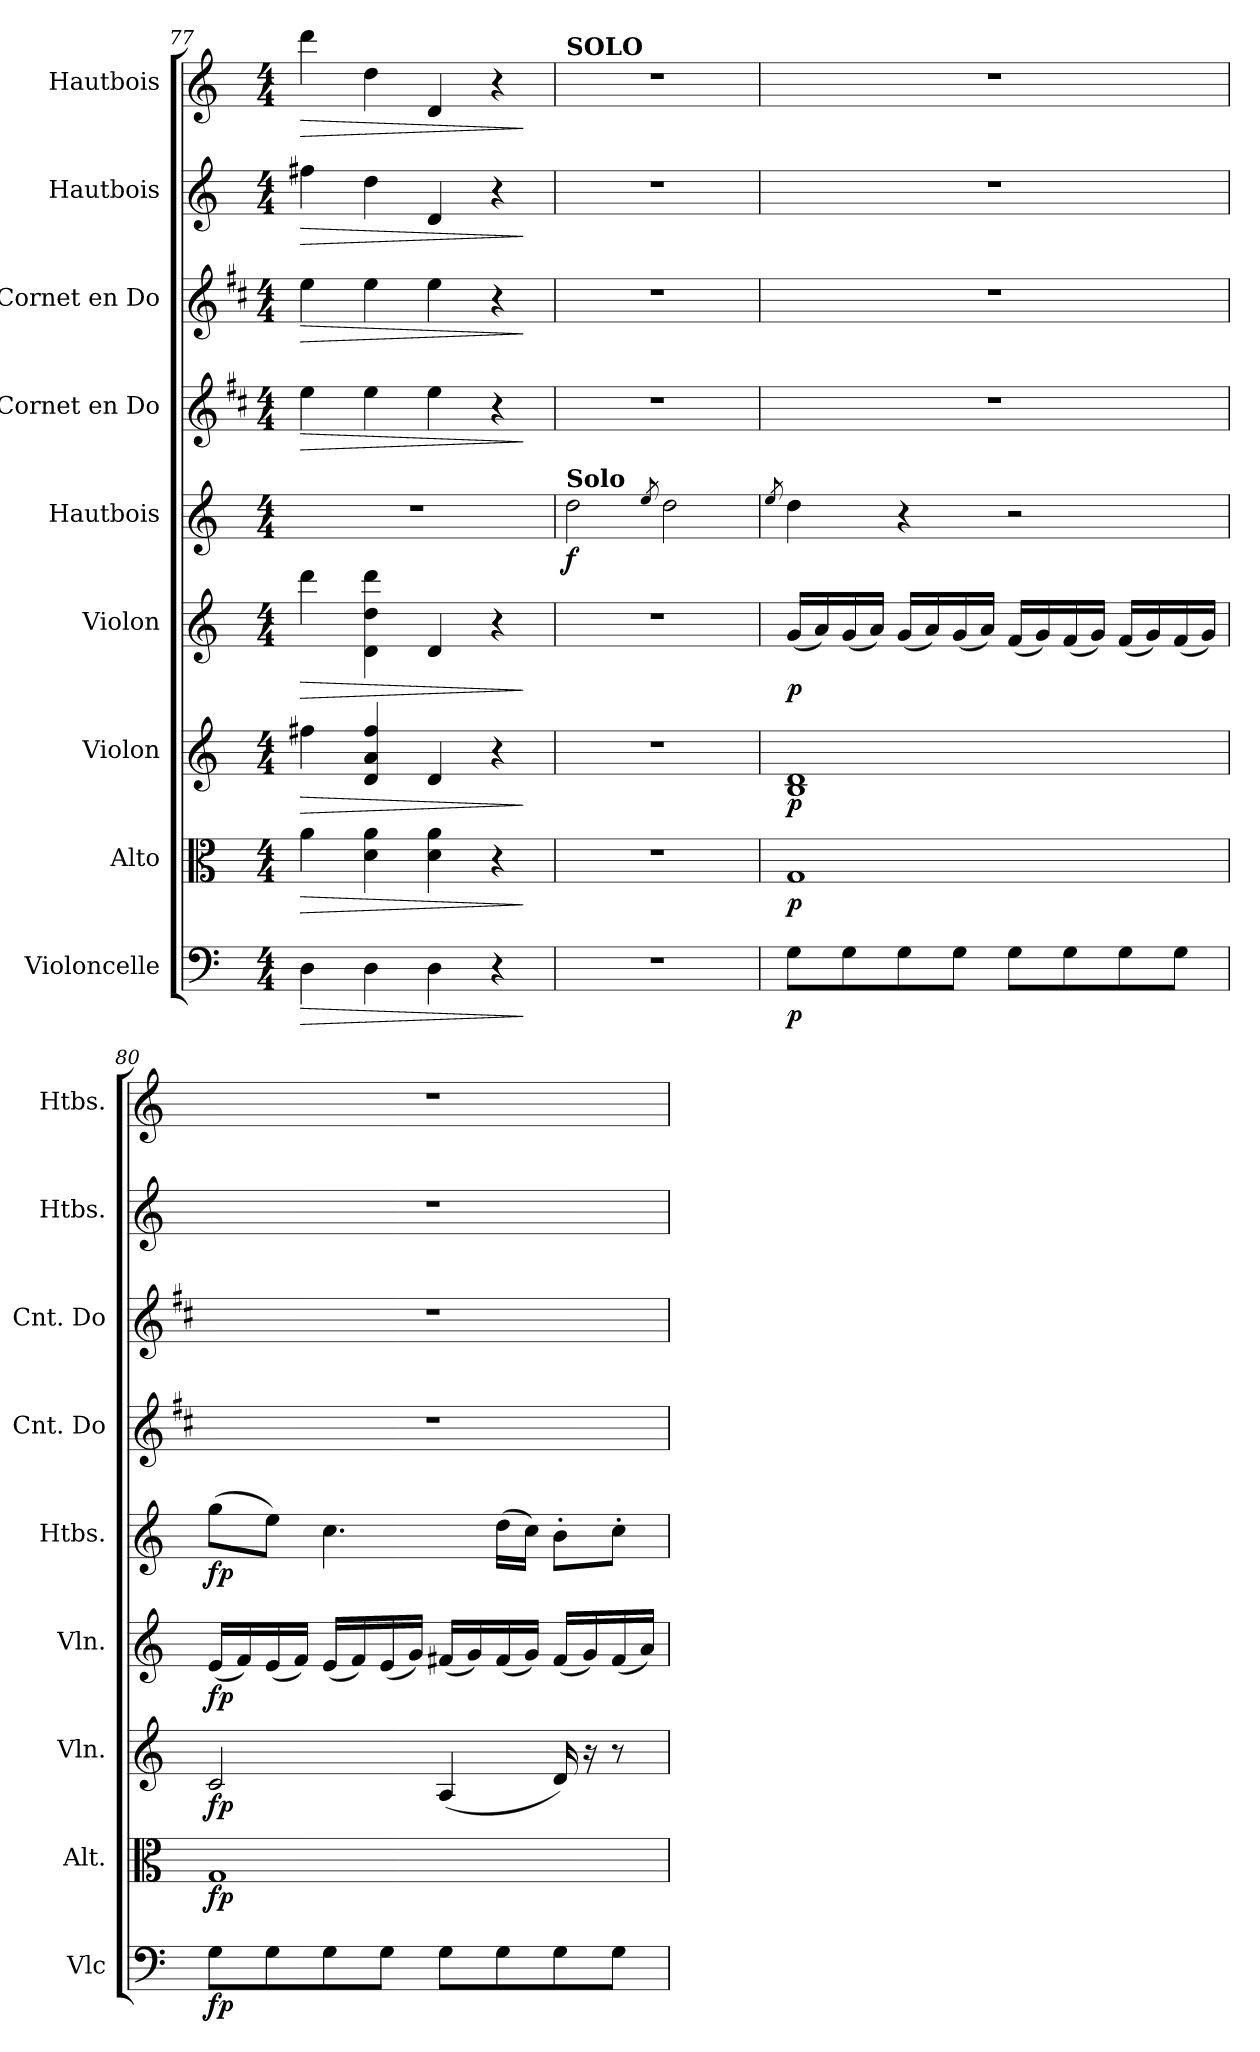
**kern	**dynam	**kern	**dynam	**kern	**dynam	**kern	**dynam	**kern	**dynam	**kern	**dynam	**kern	**dynam	**kern	**dynam	**kern	**dynam
*part9	*part9	*part8	*part8	*part7	*part7	*part6	*part6	*part5	*part5	*part4	*part4	*part3	*part3	*part2	*part2	*part1	*part1
*staff9	*staff9	*staff8	*staff8	*staff7	*staff7	*staff6	*staff6	*staff5	*staff5	*staff4	*staff4	*staff3	*staff3	*staff2	*staff2	*staff1	*staff1
*I"Violoncelle	*	*I"Alto	*	*I"Violon	*	*I"Violon	*	*I"Hautbois	*	*I"Cornet en Do	*	*I"Cornet en Do	*	*I"Hautbois	*	*I"Hautbois	*
*I'Vlc	*	*I'Alt.	*	*I'Vln.	*	*I'Vln.	*	*I'Htbs.	*	*I'Cnt. Do	*	*I'Cnt. Do	*	*I'Htbs.	*	*I'Htbs.	*
*clefF4	*	*clefC3	*	*clefG2	*	*clefG2	*	*clefG2	*	*clefG2	*	*clefG2	*	*clefG2	*	*clefG2	*
*	*	*	*	*	*	*	*	*	*	*ITrd1c2	*	*ITrd1c2	*	*	*	*	*
*k[]	*	*k[]	*	*k[]	*	*k[]	*	*k[]	*	*k[]	*	*k[]	*	*k[]	*	*k[]	*
*M4/4	*	*M4/4	*	*M4/4	*	*M4/4	*	*M4/4	*	*M4/4	*	*M4/4	*	*M4/4	*	*M4/4	*
=77	=77	=77	=77	=77	=77	=77	=77	=77	=77	=77	=77	=77	=77	=77	=77	=77	=77
!	!LO:HP:b	!	!LO:HP:b	!	!LO:HP:b	!	!LO:HP:b	!	!	!	!LO:HP:b	!	!LO:HP:b	!	!LO:HP:b	!	!LO:HP:b
4D\	>	4a\	>	4ff#X\	>	4ddd\	>	1r	.	4dd\	>	4dd\	>	4ff#X\	>	4ddd\	>
4D\	.	4d\ 4a\	.	4d/ 4a/ 4ff#/	.	4d\ 4dd\ 4ddd\	.	.	.	4dd\	.	4dd\	.	4dd\	.	4dd\	.
4D\	.	4d\ 4a\	.	4d/	.	4d/	.	.	.	4dd\	.	4dd\	.	4d/	.	4d/	.
4r	.	4r	.	4r	.	4r	.	.	.	4r	.	4r	.	4r	.	4r	.
.	]	.	]	.	]	.	]	.	.	.	]	.	]	.	]	.	]
=78	=78	=78	=78	=78	=78	=78	=78	=78	=78	=78	=78	=78	=78	=78	=78	=78	=78
!	!	!	!	!	!	!	!	!	!	!	!	!	!	!	!	!LO:TX:a:B:t=SOLO	!
!	!	!	!	!	!	!	!	!LO:TX:a:B:t=Solo	!	!	!	!	!	!	!	!	!
!	!	!	!	!	!	!	!	!	!LO:DY:b	!	!	!	!	!	!	!	!
1r	.	1r	.	1r	.	1r	.	2dd\	f	1r	.	1r	.	1r	.	1r	.
.	.	.	.	.	.	.	.	8qee/	.	.	.	.	.	.	.	.	.
.	.	.	.	.	.	.	.	2dd\	.	.	.	.	.	.	.	.	.
=79	=79	=79	=79	=79	=79	=79	=79	=79	=79	=79	=79	=79	=79	=79	=79	=79	=79
.	.	.	.	.	.	.	.	8qee/	.	.	.	.	.	.	.	.	.
!	!LO:DY:b	!	!LO:DY:b	!	!LO:DY:b	!	!LO:DY:b	!	!	!	!	!	!	!	!	!	!
8G\L	p	1G	p	1B 1d	p	(16g/LL	p	4dd\	.	1r	.	1r	.	1r	.	1r	.
.	.	.	.	.	.	16a/)	.	.	.	.	.	.	.	.	.	.	.
8G\	.	.	.	.	.	(16g/	.	.	.	.	.	.	.	.	.	.	.
.	.	.	.	.	.	16a/JJ)	.	.	.	.	.	.	.	.	.	.	.
8G\	.	.	.	.	.	(16g/LL	.	4r	.	.	.	.	.	.	.	.	.
.	.	.	.	.	.	16a/)	.	.	.	.	.	.	.	.	.	.	.
8G\J	.	.	.	.	.	(16g/	.	.	.	.	.	.	.	.	.	.	.
.	.	.	.	.	.	16a/JJ)	.	.	.	.	.	.	.	.	.	.	.
8G\L	.	.	.	.	.	(16f/LL	.	2r	.	.	.	.	.	.	.	.	.
.	.	.	.	.	.	16g/)	.	.	.	.	.	.	.	.	.	.	.
8G\	.	.	.	.	.	(16f/	.	.	.	.	.	.	.	.	.	.	.
.	.	.	.	.	.	16g/JJ)	.	.	.	.	.	.	.	.	.	.	.
8G\	.	.	.	.	.	(16f/LL	.	.	.	.	.	.	.	.	.	.	.
.	.	.	.	.	.	16g/)	.	.	.	.	.	.	.	.	.	.	.
8G\J	.	.	.	.	.	(16f/	.	.	.	.	.	.	.	.	.	.	.
.	.	.	.	.	.	16g/JJ)	.	.	.	.	.	.	.	.	.	.	.
!!LO:PB:g=z
=80	=80	=80	=80	=80	=80	=80	=80	=80	=80	=80	=80	=80	=80	=80	=80	=80	=80
!	!LO:DY:b	!	!LO:DY:b	!	!LO:DY:b	!	!LO:DY:b	!	!LO:DY:b	!	!	!	!	!	!	!	!
8G\L	fp	1G	fp	2c/	fp	(16e/LL	fp	(8gg\L	fp	1r	.	1r	.	1r	.	1r	.
.	.	.	.	.	.	16f/)	.	.	.	.	.	.	.	.	.	.	.
8G\	.	.	.	.	.	(16e/	.	8ee\J)	.	.	.	.	.	.	.	.	.
.	.	.	.	.	.	16f/JJ)	.	.	.	.	.	.	.	.	.	.	.
8G\	.	.	.	.	.	(16e/LL	.	4.cc\	.	.	.	.	.	.	.	.	.
.	.	.	.	.	.	16f/)	.	.	.	.	.	.	.	.	.	.	.
8G\J	.	.	.	.	.	(16e/	.	.	.	.	.	.	.	.	.	.	.
.	.	.	.	.	.	16g/JJ)	.	.	.	.	.	.	.	.	.	.	.
8G\L	.	.	.	(4A/	.	(16f#X/LL	.	.	.	.	.	.	.	.	.	.	.
.	.	.	.	.	.	16g/)	.	.	.	.	.	.	.	.	.	.	.
8G\	.	.	.	.	.	(16f#/	.	(16dd\LL	.	.	.	.	.	.	.	.	.
.	.	.	.	.	.	16g/JJ)	.	16cc\JJ)	.	.	.	.	.	.	.	.	.
8G\	.	.	.	16d/)	.	(16f#/LL	.	8b'\L	.	.	.	.	.	.	.	.	.
.	.	.	.	16r	.	16g/)	.	.	.	.	.	.	.	.	.	.	.
8G\J	.	.	.	8r	.	(16f#/	.	8cc'\J	.	.	.	.	.	.	.	.	.
.	.	.	.	.	.	16a/JJ)	.	.	.	.	.	.	.	.	.	.	.
=	=	=	=	=	=	=	=	=	=	=	=	=	=	=	=	=	=
*-	*-	*-	*-	*-	*-	*-	*-	*-	*-	*-	*-	*-	*-	*-	*-	*-	*-
